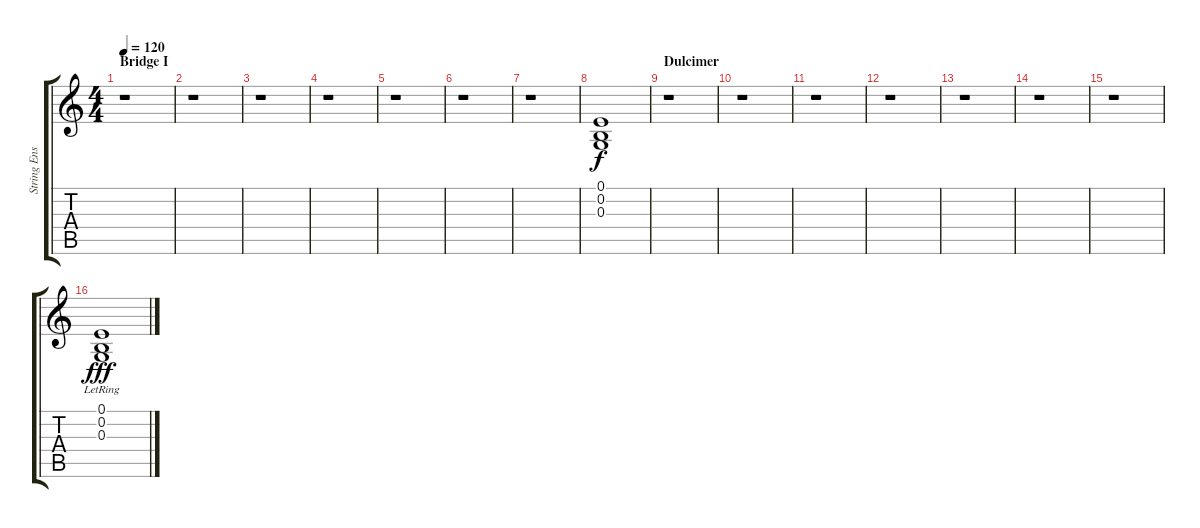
\track ("String Ensemble 2" "String Ens") {instrument stringensemble1}
\staff {score tabs}
\tuning (E4 B3 G3 D3 A2 E2) {hide}
\ts (4 4)
\section ("" "Bridge I")
\tempo 120
\clef g2
\ks c
r.1{dy f} |
r.1 |
r.1 |
r.1 |
r.1 |
r.1 |
r.1 |
(0.1 0.2 0.3).1{instrument reversecymbal} |
\section ("" "Dulcimer")
r.1 |
r.1 |
r.1 |
r.1 |
r.1 |
r.1 |
r.1 |
(0.1{lr} 0.2{lr} 0.3).1{dy fff instrument reversecymbal}
